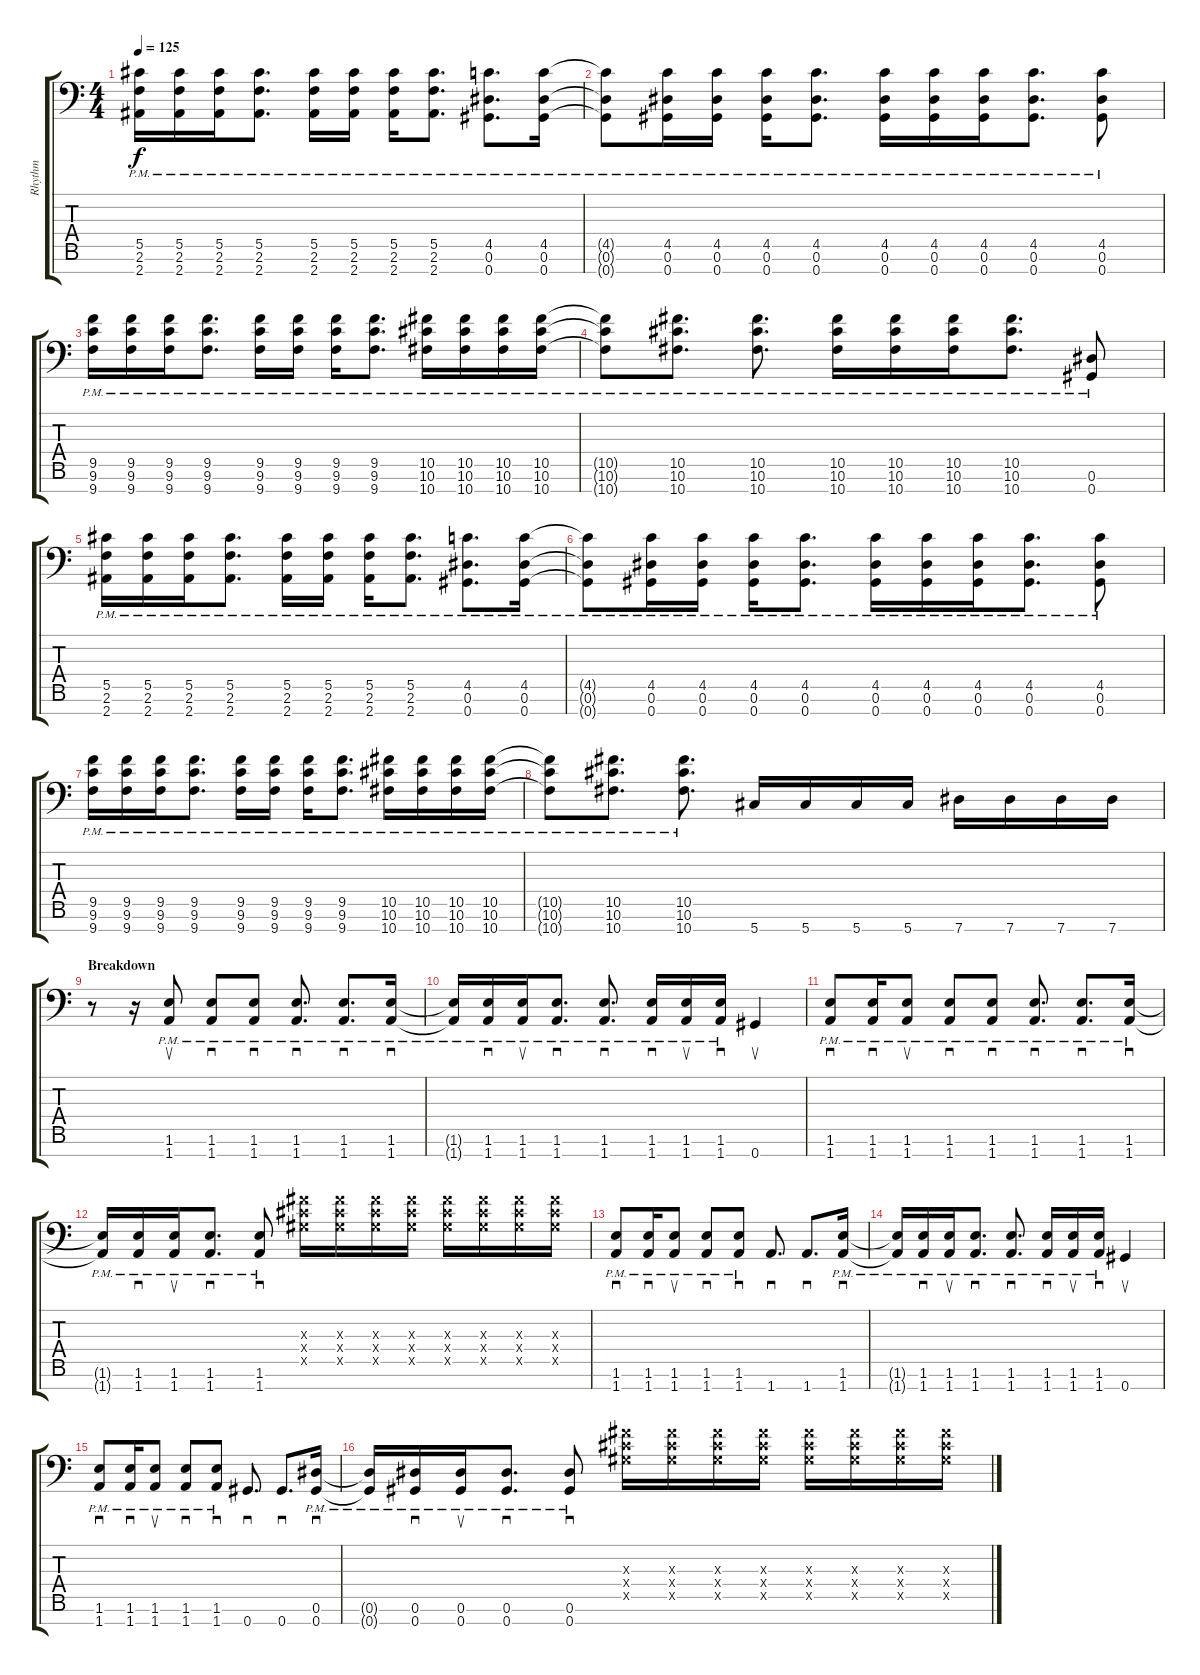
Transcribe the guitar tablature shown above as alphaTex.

\track ("Rhythm" "Rhythm") {instrument distortionguitar}
\staff {score tabs}
\tuning (Eb4 Bb3 Gb3 Db3 Ab2 Eb2 Ab1) {hide}
\ts (4 4)
\tempo 125
\clef f4
\ks c
(5.5{pm} 2.6{pm} 2.7{pm}).16{dy f} (5.5{pm} 2.6{pm} 2.7{pm}).16 (5.5{pm} 2.6{pm} 2.7{pm}).16 (5.5{pm} 2.6{pm} 2.7{pm}).8{d} (5.5{pm} 2.6{pm} 2.7{pm}).16 (5.5{pm} 2.6{pm} 2.7{pm}).16 (5.5{pm} 2.6{pm} 2.7{pm}).16 (5.5{pm} 2.6{pm} 2.7{pm}).8{d} (4.5{pm} 0.6{pm} 0.7{pm}).8{d} (4.5{pm} 0.6{pm} 0.7{pm}).16 |
(4.5{pm t} 0.6{pm t} 0.7{pm t}).8 (4.5{pm} 0.6{pm} 0.7{pm}).16 (4.5{pm} 0.6{pm} 0.7{pm}).16 (4.5{pm} 0.6{pm} 0.7{pm}).16 (4.5{pm} 0.6{pm} 0.7{pm}).8{d} (4.5{pm} 0.6{pm} 0.7{pm}).16 (4.5{pm} 0.6{pm} 0.7{pm}).16 (4.5{pm} 0.6{pm} 0.7{pm}).16 (4.5{pm} 0.6{pm} 0.7{pm}).8{d} (4.5{pm} 0.6{pm} 0.7{pm}).8 |
(9.5{pm} 9.6{pm} 9.7{pm}).16 (9.5{pm} 9.6{pm} 9.7{pm}).16 (9.5{pm} 9.6{pm} 9.7{pm}).16 (9.5{pm} 9.6{pm} 9.7{pm}).8{d} (9.5{pm} 9.6{pm} 9.7{pm}).16 (9.5{pm} 9.6{pm} 9.7{pm}).16 (9.5{pm} 9.6{pm} 9.7{pm}).16 (9.5{pm} 9.6{pm} 9.7{pm}).8{d} (10.5{pm} 10.6{pm} 10.7{pm}).16 (10.5{pm} 10.6{pm} 10.7{pm}).16 (10.5{pm} 10.6{pm} 10.7{pm}).16 (10.5{pm} 10.6{pm} 10.7{pm}).16 |
(10.5{pm t} 10.6{pm t} 10.7{pm t}).8 (10.5{pm} 10.6{pm} 10.7{pm}).8{d} (10.5{pm} 10.6{pm} 10.7{pm}).8{d} (10.5{pm} 10.6{pm} 10.7{pm}).16 (10.5{pm} 10.6{pm} 10.7{pm}).16 (10.5{pm} 10.6{pm} 10.7{pm}).16 (10.5{pm} 10.6{pm} 10.7{pm}).8{d} (0.6{pm} 0.7{pm}).8 |
(5.5{pm} 2.6{pm} 2.7{pm}).16 (5.5{pm} 2.6{pm} 2.7{pm}).16 (5.5{pm} 2.6{pm} 2.7{pm}).16 (5.5{pm} 2.6{pm} 2.7{pm}).8{d} (5.5{pm} 2.6{pm} 2.7{pm}).16 (5.5{pm} 2.6{pm} 2.7{pm}).16 (5.5{pm} 2.6{pm} 2.7{pm}).16 (5.5{pm} 2.6{pm} 2.7{pm}).8{d} (4.5{pm} 0.6{pm} 0.7{pm}).8{d} (4.5{pm} 0.6{pm} 0.7{pm}).16 |
(4.5{pm t} 0.6{pm t} 0.7{pm t}).8 (4.5{pm} 0.6{pm} 0.7{pm}).16 (4.5{pm} 0.6{pm} 0.7{pm}).16 (4.5{pm} 0.6{pm} 0.7{pm}).16 (4.5{pm} 0.6{pm} 0.7{pm}).8{d} (4.5{pm} 0.6{pm} 0.7{pm}).16 (4.5{pm} 0.6{pm} 0.7{pm}).16 (4.5{pm} 0.6{pm} 0.7{pm}).16 (4.5{pm} 0.6{pm} 0.7{pm}).8{d} (4.5{pm} 0.6{pm} 0.7{pm}).8 |
(9.5{pm} 9.6{pm} 9.7{pm}).16 (9.5{pm} 9.6{pm} 9.7{pm}).16 (9.5{pm} 9.6{pm} 9.7{pm}).16 (9.5{pm} 9.6{pm} 9.7{pm}).8{d} (9.5{pm} 9.6{pm} 9.7{pm}).16 (9.5{pm} 9.6{pm} 9.7{pm}).16 (9.5{pm} 9.6{pm} 9.7{pm}).16 (9.5{pm} 9.6{pm} 9.7{pm}).8{d} (10.5{pm} 10.6{pm} 10.7{pm}).16 (10.5{pm} 10.6{pm} 10.7{pm}).16 (10.5{pm} 10.6{pm} 10.7{pm}).16 (10.5{pm} 10.6{pm} 10.7{pm}).16 |
(10.5{pm t} 10.6{pm t} 10.7{pm t}).8 (10.5{pm} 10.6{pm} 10.7{pm}).8{d} (10.5{pm} 10.6{pm} 10.7{pm}).8{d} 5.7.16 5.7.16 5.7.16 5.7.16 7.7.16 7.7.16 7.7.16 7.7.16 |
\section ("" "Breakdown")
r.8 r.16 (1.6{pm} 1.7{pm}).8{su} (1.6{pm} 1.7{pm}).8{sd} (1.6{pm} 1.7{pm}).8{sd} (1.6{pm} 1.7{pm}).8{d sd} (1.6{pm} 1.7{pm}).8{d sd} (1.6{pm} 1.7{pm}).16{sd} |
(1.6{pm t} 1.7{pm t}).16 (1.6{pm} 1.7{pm}).16{sd} (1.6{pm} 1.7{pm}).16{su} (1.6{pm} 1.7{pm}).8{d sd} (1.6{pm} 1.7{pm}).8{d sd} (1.6{pm} 1.7{pm}).16{sd} (1.6{pm} 1.7{pm}).16{su} (1.6{pm} 1.7{pm}).16{sd} 0.7.4{su} |
(1.6{pm} 1.7{pm}).8{sd} (1.6{pm} 1.7{pm}).16{sd} (1.6{pm} 1.7{pm}).8{su} (1.6{pm} 1.7{pm}).8{sd} (1.6{pm} 1.7{pm}).8{sd} (1.6{pm} 1.7{pm}).8{d sd} (1.6{pm} 1.7{pm}).8{d sd} (1.6{pm} 1.7{pm}).16{sd} |
(1.6{pm t} 1.7{pm t}).16 (1.6{pm} 1.7{pm}).16{sd} (1.6{pm} 1.7{pm}).16{su} (1.6{pm} 1.7{pm}).8{d sd} (1.6{pm} 1.7{pm}).8{sd} (0.3{x} 0.4{x} 0.5{x}).16 (0.3{x} 0.4{x} 0.5{x}).16 (0.3{x} 0.4{x} 0.5{x}).16 (0.3{x} 0.4{x} 0.5{x}).16 (0.3{x} 0.4{x} 0.5{x}).16 (0.3{x} 0.4{x} 0.5{x}).16 (0.3{x} 0.4{x} 0.5{x}).16 (0.3{x} 0.4{x} 0.5{x}).16 |
(1.6{pm} 1.7{pm}).8{sd} (1.6{pm} 1.7{pm}).16{sd} (1.6{pm} 1.7{pm}).8{su} (1.6{pm} 1.7{pm}).8{sd} (1.6{pm} 1.7{pm}).8{sd} 1.7.8{d sd} 1.7.8{d sd} (1.6{pm} 1.7{pm}).16{sd} |
(1.6{pm t} 1.7{pm t}).16 (1.6{pm} 1.7{pm}).16{sd} (1.6{pm} 1.7{pm}).16{su} (1.6{pm} 1.7{pm}).8{d sd} (1.6{pm} 1.7{pm}).8{d sd} (1.6{pm} 1.7{pm}).16{sd} (1.6{pm} 1.7{pm}).16{su} (1.6{pm} 1.7{pm}).16{sd} 0.7.4{su} |
(1.6{pm} 1.7{pm}).8{sd} (1.6{pm} 1.7{pm}).16{sd} (1.6{pm} 1.7{pm}).8{su} (1.6{pm} 1.7{pm}).8{sd} (1.6{pm} 1.7{pm}).8{sd} 0.7.8{d sd} 0.7.8{d sd} (0.6{pm} 0.7{pm}).16{sd} |
(0.6{pm t} 0.7{pm t}).16 (0.6{pm} 0.7{pm}).16{sd} (0.6{pm} 0.7{pm}).16{su} (0.6{pm} 0.7{pm}).8{d sd} (0.6{pm} 0.7{pm}).8{sd} (0.3{x} 0.4{x} 0.5{x}).16 (0.3{x} 0.4{x} 0.5{x}).16 (0.3{x} 0.4{x} 0.5{x}).16 (0.3{x} 0.4{x} 0.5{x}).16 (0.3{x} 0.4{x} 0.5{x}).16 (0.3{x} 0.4{x} 0.5{x}).16 (0.3{x} 0.4{x} 0.5{x}).16 (0.3{x} 0.4{x} 0.5{x}).16
